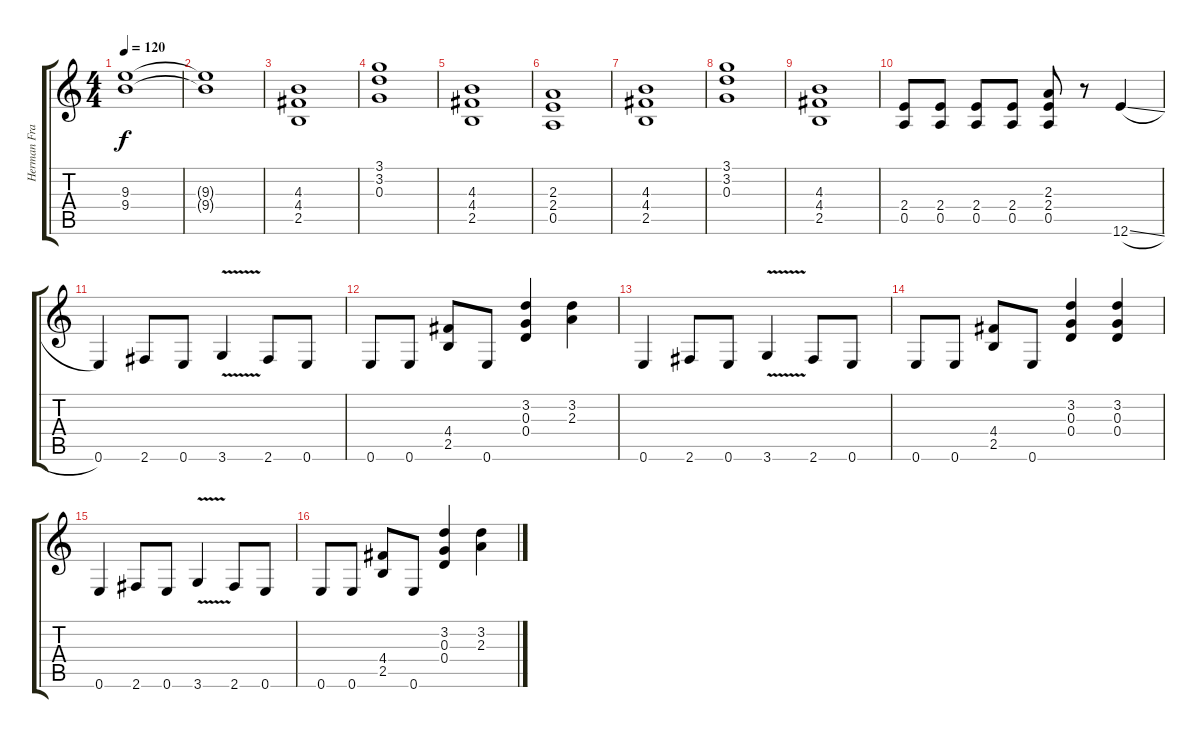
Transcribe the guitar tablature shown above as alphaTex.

\track ("Herman Frank " "Herman Fra") {instrument overdrivenguitar}
\staff {score tabs}
\tuning (E4 B3 G3 D3 A2 E2) {hide}
\ts (4 4)
\tempo 120
\clef g2
\ks c
(9.3 9.4).1{dy f} |
(9.3{t} 9.4{t}).1 |
(4.3 4.4 2.5).1 |
(3.1 3.2 0.3).1 |
(4.3 4.4 2.5).1 |
(2.3 2.4 0.5).1 |
(4.3 4.4 2.5).1 |
(3.1 3.2 0.3).1 |
(4.3 4.4 2.5).1 |
(2.4 0.5).8 (2.4 0.5).8 (2.4 0.5).8 (2.4 0.5).8 (2.3 2.4 0.5).8 r.8 12.6{sl}.4 |
0.6.4 2.6.8 0.6.8 3.6{v}.4 2.6.8 0.6.8 |
0.6.8 0.6.8 (4.4 2.5).8 0.6.8 (3.2 0.3 0.4).4 (3.2 2.3).4 |
0.6.4 2.6.8 0.6.8 3.6{v}.4 2.6.8 0.6.8 |
0.6.8 0.6.8 (4.4 2.5).8 0.6.8 (3.2 0.3 0.4).4 (3.2 0.3 0.4).4 |
0.6.4 2.6.8 0.6.8 3.6{v}.4 2.6.8 0.6.8 |
0.6.8 0.6.8 (4.4 2.5).8 0.6.8 (3.2 0.3 0.4).4 (3.2 2.3).4
